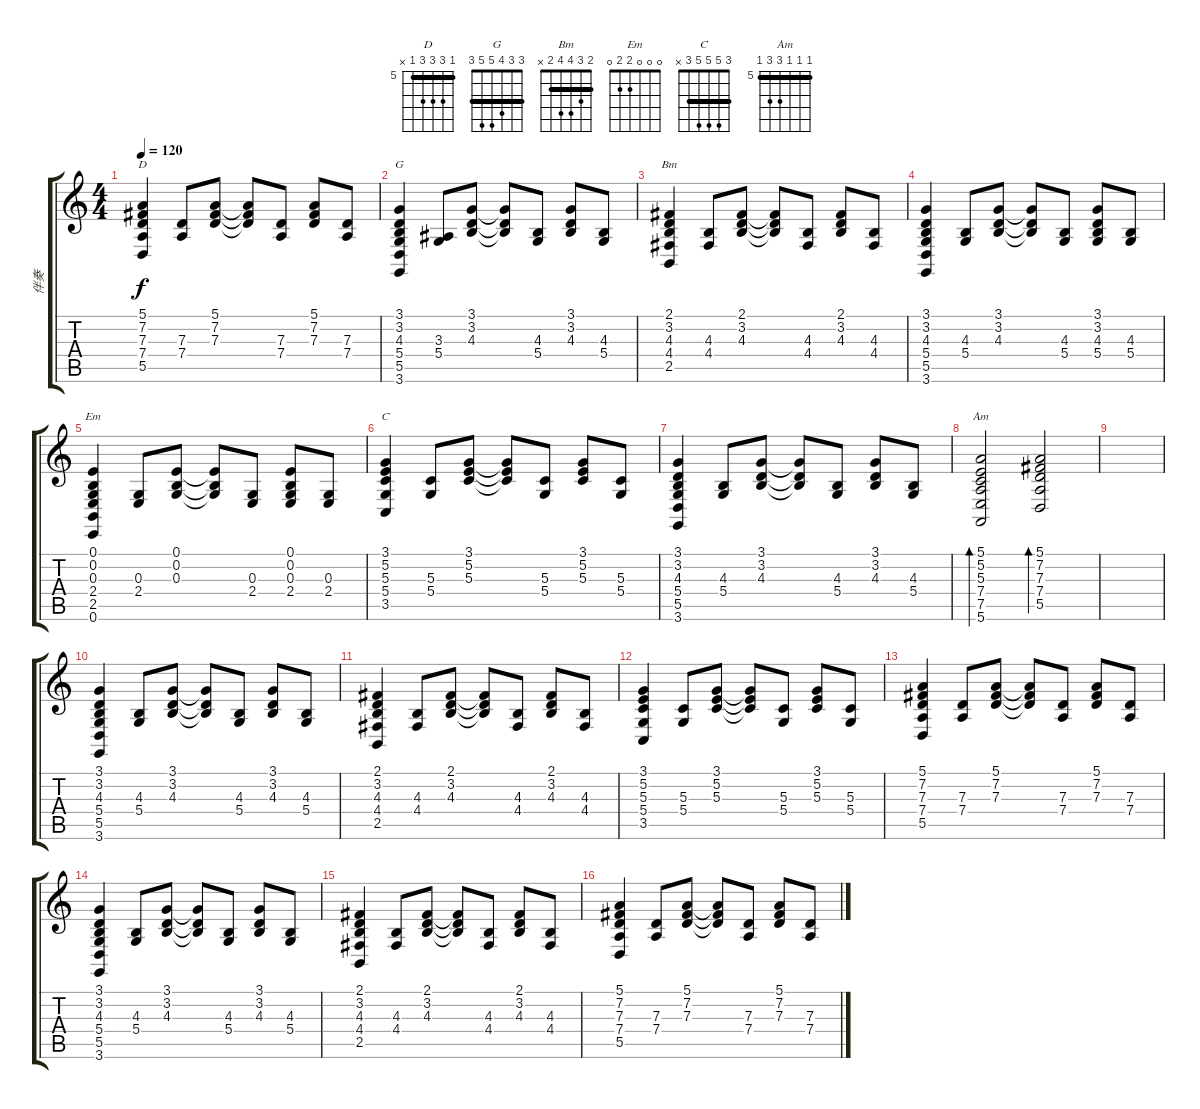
\track ("伴奏" "伴奏") {instrument electricpiano1}
\staff {score tabs}
\tuning (E4 B3 G3 D3 A2 E2) {hide}
\chord ("D" 5 7 7 7 5 x) {firstfret 5 barre 5}
\chord ("G" 3 3 4 5 5 3) {barre 3}
\chord ("Bm" 2 3 4 4 2 x) {barre 2}
\chord ("Em" 0 0 0 2 2 0)
\chord ("C" 3 5 5 5 3 x) {barre 3}
\chord ("Am" 5 5 5 7 7 5) {firstfret 5 barre 5}
\ts (4 4)
\tempo 120
\clef g2
\ks c
(5.1 7.2 7.3 7.4 5.5).4{ch "D" dy f} (7.3 7.4).8 (5.1 7.2 7.3).8 (5.1{t} 7.2{t} 7.3{t}).8 (7.3 7.4).8 (5.1 7.2 7.3).8 (7.3 7.4).8 |
(3.1 3.2 4.3 5.4 5.5 3.6).4{ch "G"} (3.3 5.4).8 (3.1 3.2 4.3).8 (3.1{t} 3.2{t} 4.3{t}).8 (4.3 5.4).8 (3.1 3.2 4.3).8 (4.3 5.4).8 |
(2.1 3.2 4.3 4.4 2.5).4{ch "Bm"} (4.3 4.4).8 (2.1 3.2 4.3).8 (2.1{t} 3.2{t} 4.3{t}).8 (4.3 4.4).8 (2.1 3.2 4.3).8 (4.3 4.4).8 |
(3.1 3.2 4.3 5.4 5.5 3.6).4 (4.3 5.4).8 (3.1 3.2 4.3).8 (3.1{t} 3.2{t} 4.3{t}).8 (4.3 5.4).8 (3.1 3.2 4.3 5.4).8 (4.3 5.4).8 |
(0.1 0.2 0.3 2.4 2.5 0.6).4{ch "Em"} (0.3 2.4).8 (0.1 0.2 0.3).8 (0.1{t} 0.2{t} 0.3{t}).8 (0.3 2.4).8 (0.1 0.2 0.3 2.4).8 (0.3 2.4).8 |
(3.1 5.2 5.3 5.4 3.5).4{ch "C"} (5.3 5.4).8 (3.1 5.2 5.3).8 (3.1{t} 5.2{t} 5.3{t}).8 (5.3 5.4).8 (3.1 5.2 5.3).8 (5.3 5.4).8 |
(3.1 3.2 4.3 5.4 5.5 3.6).4 (4.3 5.4).8 (3.1 3.2 4.3).8 (3.1{t} 3.2{t} 4.3{t}).8 (4.3 5.4).8 (3.1 3.2 4.3).8 (4.3 5.4).8 |
(5.1 5.2 5.3 7.4 7.5 5.6).2{bd 240 ch "Am"} (5.1 7.2 7.3 7.4 5.5).2{bd 240} |
|
(3.1 3.2 4.3 5.4 5.5 3.6).4 (4.3 5.4).8 (3.1 3.2 4.3).8 (3.1{t} 3.2{t} 4.3{t}).8 (4.3 5.4).8 (3.1 3.2 4.3).8 (4.3 5.4).8 |
(2.1 3.2 4.3 4.4 2.5).4 (4.3 4.4).8 (2.1 3.2 4.3).8 (2.1{t} 3.2{t} 4.3{t}).8 (4.3 4.4).8 (2.1 3.2 4.3).8 (4.3 4.4).8 |
(3.1 5.2 5.3 5.4 3.5).4 (5.3 5.4).8 (3.1 5.2 5.3).8 (3.1{t} 5.2{t} 5.3{t}).8 (5.3 5.4).8 (3.1 5.2 5.3).8 (5.3 5.4).8 |
(5.1 7.2 7.3 7.4 5.5).4 (7.3 7.4).8 (5.1 7.2 7.3).8 (5.1{t} 7.2{t} 7.3{t}).8 (7.3 7.4).8 (5.1 7.2 7.3).8 (7.3 7.4).8 |
(3.1 3.2 4.3 5.4 5.5 3.6).4 (4.3 5.4).8 (3.1 3.2 4.3).8 (3.1{t} 3.2{t} 4.3{t}).8 (4.3 5.4).8 (3.1 3.2 4.3).8 (4.3 5.4).8 |
(2.1 3.2 4.3 4.4 2.5).4 (4.3 4.4).8 (2.1 3.2 4.3).8 (2.1{t} 3.2{t} 4.3{t}).8 (4.3 4.4).8 (2.1 3.2 4.3).8 (4.3 4.4).8 |
(5.1 7.2 7.3 7.4 5.5).4 (7.3 7.4).8 (5.1 7.2 7.3).8 (5.1{t} 7.2{t} 7.3{t}).8 (7.3 7.4).8 (5.1 7.2 7.3).8 (7.3 7.4).8
